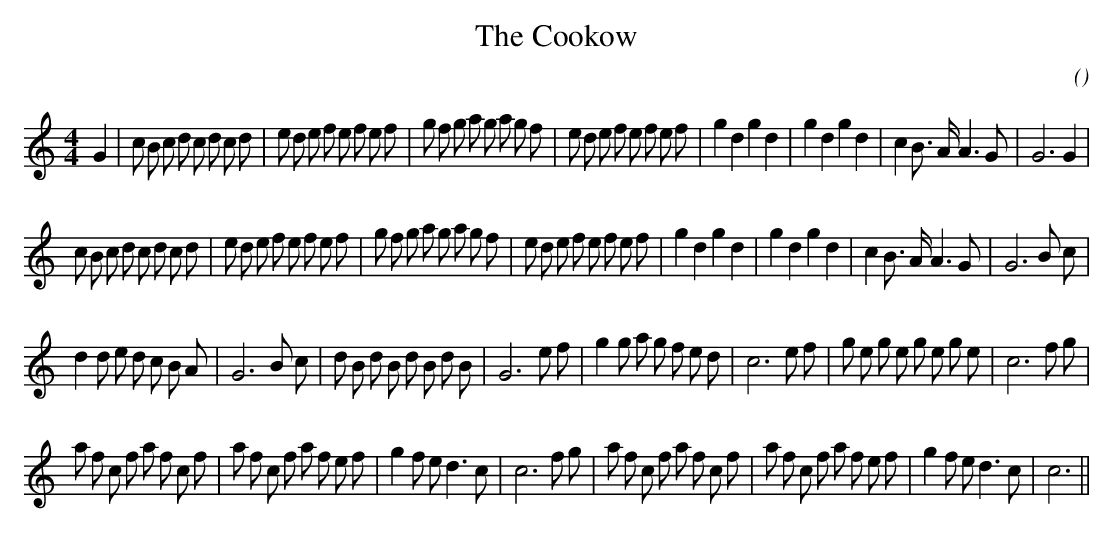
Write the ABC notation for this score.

X:1
T: The Cookow
C:
O:
M:4/4
K:C
K:C
M:4/4
L:1/16
G4 |c2 B2 c2 d2 c2 d2 c2 d2 |e2 d2 e2 f2 e2 f2 e2 f2 |g2 f2 g2 a2 g2 a2 g2 f2 |e2 d2 e2 f2 e2 f2 e2 f2 |g4 d4 g4 d4 |g4 d4 g4 d4 |c4 B3 A A6 G2 |G12 G4 |
c2 B2 c2 d2 c2 d2 c2 d2 |e2 d2 e2 f2 e2 f2 e2 f2 |g2 f2 g2 a2 g2 a2 g2 f2 |e2 d2 e2 f2 e2 f2 e2 f2 |g4 d4 g4 d4 |g4 d4 g4 d4 |c4 B3 A A6 G2 |G12 B2 c2 |
d4 d2 e2 d2 c2 B2 A2 |G12 B2 c2 |d2 B2 d2 B2 d2 B2 d2 B2 |G12 e2 f2 |g4 g2 a2 g2 f2 e2 d2 |c12 e2 f2 |g2 e2 g2 e2 g2 e2 g2 e2 |c12 f2 g2 |
a2 f2 c2 f2 a2 f2 c2 f2 |a2 f2 c2 f2 a2 f2 e2 f2 |g4 f2 e2 d6 c2 |c12 f2 g2 |a2 f2 c2 f2 a2 f2 c2 f2 |a2 f2 c2 f2 a2 f2 e2 f2 |g4 f2 e2 d6 c2 |c12 ||
